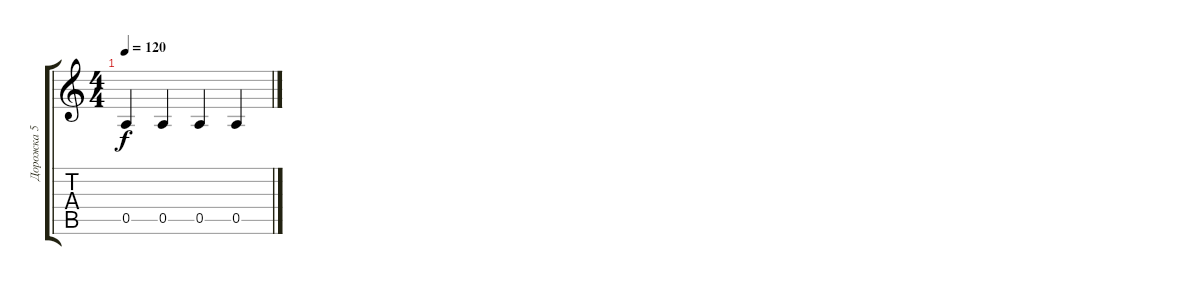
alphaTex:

\track ("Дорожка 5" "Дорожка 5") {instrument acousticguitarnylon}
\staff {score tabs}
\tuning (E4 B3 G3 D3 A2 E2) {hide}
\ts (4 4)
\tempo 120
\clef g2
\ks c
0.5.4{dy f} 0.5.4 0.5.4 0.5.4
